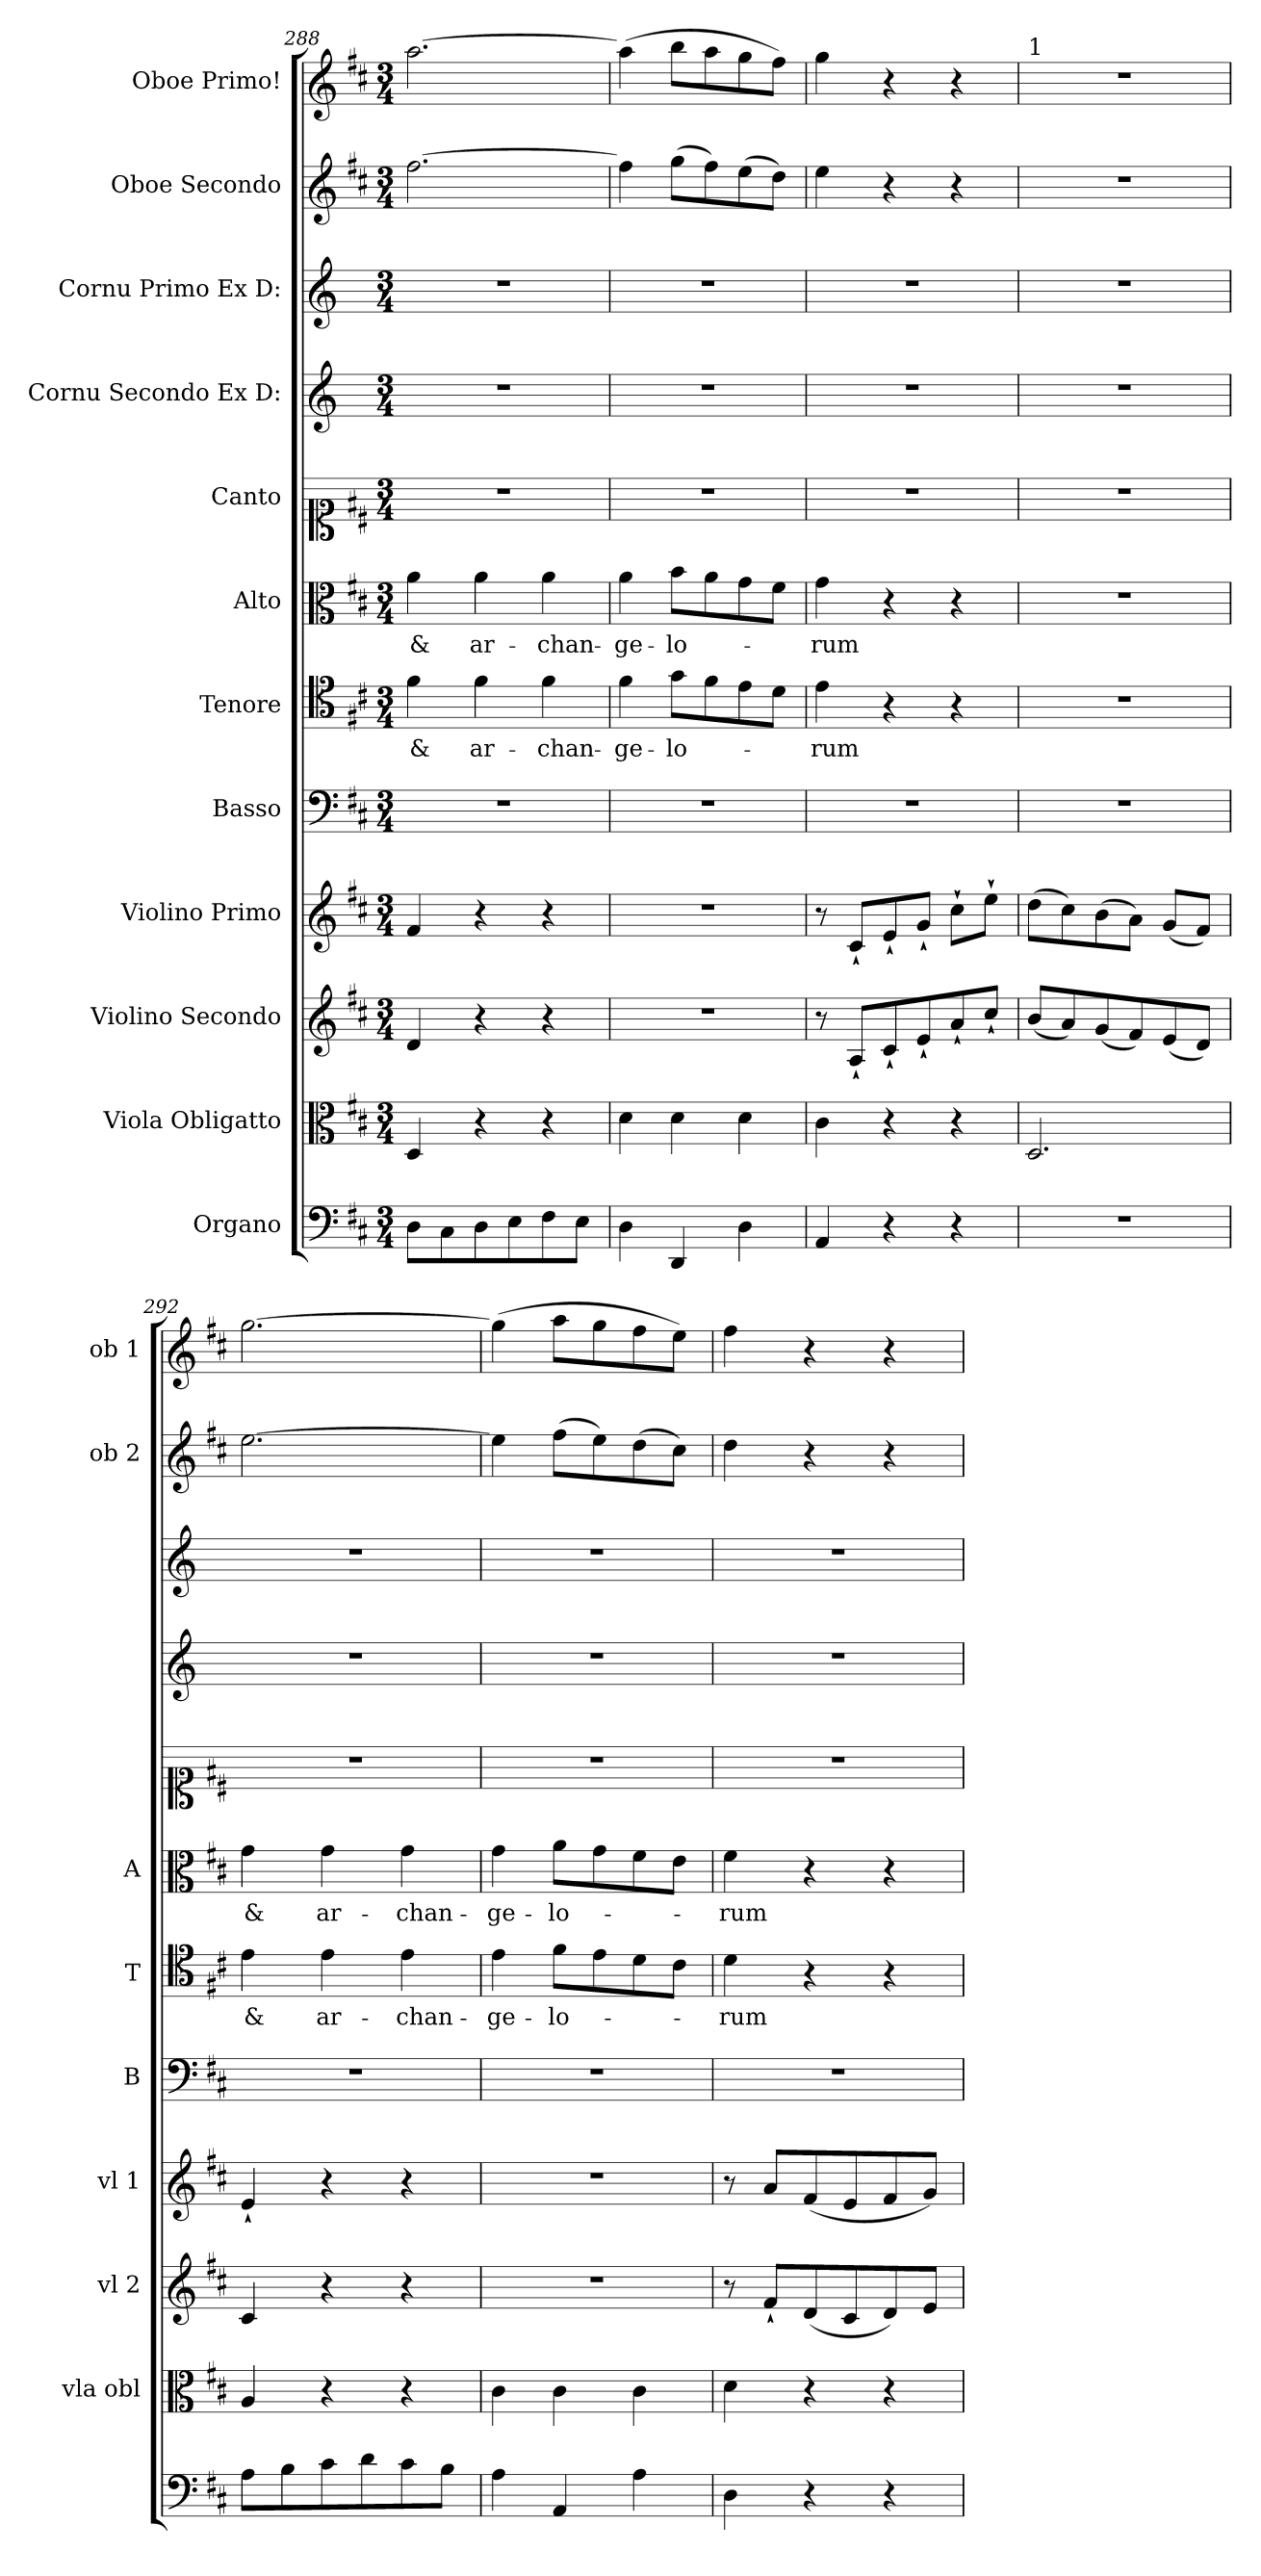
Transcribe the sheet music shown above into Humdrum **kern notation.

**kern	**kern	**kern	**kern	**kern	**kern	**text	**kern	**text	**kern	**kern	**kern	**kern	**kern
*part12	*part11	*part10	*part9	*part8	*part7	*part7	*part6	*part6	*part5	*part4	*part3	*part2	*part1
*staff12	*staff11	*staff10	*staff9	*staff8	*staff7	*staff7	*staff6	*staff6	*staff5	*staff4	*staff3	*staff2	*staff1
*I"Organo	*I"Viola Obligatto	*I"Violino Secondo	*I"Violino Primo	*I"Basso	*I"Tenore	*	*I"Alto	*	*I"Canto	*I"Cornu Secondo Ex D:	*I"Cornu Primo Ex D:	*I"Oboe Secondo	*I"Oboe Primo!
*	*I'vla obl	*I'vl 2	*I'vl 1	*I'B	*I'T	*	*I'A	*	*	*	*	*I'ob 2	*I'ob 1
*clefF4	*clefC3	*clefG2	*clefG2	*clefF4	*clefC4	*	*clefC3	*	*clefC1	*clefG2	*clefG2	*clefG2	*clefG2
*	*	*	*	*	*	*	*	*	*	*ITrd-1c-2	*ITrd-1c-2	*	*
*k[f#c#]	*k[f#c#]	*k[f#c#]	*k[f#c#]	*k[f#c#]	*k[f#c#]	*	*k[f#c#]	*	*k[f#c#]	*k[f#c#]	*k[f#c#]	*k[f#c#]	*k[f#c#]
*D:	*D:	*D:	*D:	*D:	*D:	*	*D:	*	*D:	*	*	*D:	*D:
*M3/4	*M3/4	*M3/4	*M3/4	*M3/4	*M3/4	*	*M3/4	*	*M3/4	*M3/4	*M3/4	*M3/4	*M3/4
=288	=288	=288	=288	=288	=288	=288	=288	=288	=288	=288	=288	=288	=288
8D\L	4D/	4d/	4f#/	2.r	4f#\	&	4a\	&	2.r	2.r	2.r	[2.ff#\	[2.aa\
8C#\	.	.	.	.	.	.	.	.	.	.	.	.	.
8D\	4r	4r	4r	.	4f#\	ar-	4a\	ar-	.	.	.	.	.
8E\	.	.	.	.	.	.	.	.	.	.	.	.	.
8F#\	4r	4r	4r	.	4f#\	-chan-	4a\	-chan-	.	.	.	.	.
8E\J	.	.	.	.	.	.	.	.	.	.	.	.	.
=289	=289	=289	=289	=289	=289	=289	=289	=289	=289	=289	=289	=289	=289
4D\	4d\	2.r	2.r	2.r	4f#\	-ge-	4a\	-ge-	2.r	2.r	2.r	4ff#\]	(4aa\]
4DD/	4d\	.	.	.	8g\L	-lo-	8b\L	-lo-	.	.	.	(8gg\L	8bb\L
.	.	.	.	.	8f#\	.	8a\	.	.	.	.	8ff#\)	8aa\
4D\	4d\	.	.	.	8e\	.	8g\	.	.	.	.	(8ee\	8gg\
.	.	.	.	.	8d\J	.	8f#\J	.	.	.	.	8dd\J)	8ff#\J)
=290	=290	=290	=290	=290	=290	=290	=290	=290	=290	=290	=290	=290	=290
4AA/	4c#\	8r	8r	2.r	4e\	-rum	4g\	-rum	2.r	2.r	2.r	4ee\	4gg\
.	.	8A`/L	8c#`/L	.	.	.	.	.	.	.	.	.	.
4r	4r	8c#`/	8e`/	.	4r	.	4r	.	.	.	.	4r	4r
.	.	8e`/	8g`/J	.	.	.	.	.	.	.	.	.	.
4r	4r	8a`/	8cc#`\L	.	4r	.	4r	.	.	.	.	4r	4r
.	.	8cc#`/J	8ee`\J	.	.	.	.	.	.	.	.	.	.
=291	=291	=291	=291	=291	=291	=291	=291	=291	=291	=291	=291	=291	=291
!	!	!	!	!	!	!	!	!	!	!	!	!	!LO:TX:a:t=1
2.r	2.D/	(8b/L	(8dd\L	2.r	2.r	.	2.r	.	2.r	2.r	2.r	2.r	2.r
.	.	8a/)	8cc#\)	.	.	.	.	.	.	.	.	.	.
.	.	(8g/	(8b\	.	.	.	.	.	.	.	.	.	.
.	.	8f#/)	8a\J)	.	.	.	.	.	.	.	.	.	.
.	.	(8e/	(8g/L	.	.	.	.	.	.	.	.	.	.
.	.	8d/J)	8f#/J)	.	.	.	.	.	.	.	.	.	.
=292	=292	=292	=292	=292	=292	=292	=292	=292	=292	=292	=292	=292	=292
8A\L	4A/	4c#/	4e`/	2.r	4e\	&	4g\	&	2.r	2.r	2.r	[2.ee\	[2.gg\
8B\	.	.	.	.	.	.	.	.	.	.	.	.	.
8c#\	4r	4r	4r	.	4e\	ar-	4g\	ar-	.	.	.	.	.
8d\	.	.	.	.	.	.	.	.	.	.	.	.	.
8c#\	4r	4r	4r	.	4e\	-chan-	4g\	-chan-	.	.	.	.	.
8B\J	.	.	.	.	.	.	.	.	.	.	.	.	.
=293	=293	=293	=293	=293	=293	=293	=293	=293	=293	=293	=293	=293	=293
4A\	4c#\	2.r	2.r	2.r	4e\	-ge-	4g\	-ge-	2.r	2.r	2.r	4ee\]	(4gg\]
4AA/	4c#\	.	.	.	8f#\L	-lo-	8a\L	-lo-	.	.	.	(8ff#\L	8aa\L
.	.	.	.	.	8e\	.	8g\	.	.	.	.	8ee\)	8gg\
4A\	4c#\	.	.	.	8d\	.	8f#\	.	.	.	.	(8dd\	8ff#\
.	.	.	.	.	8c#\J	.	8e\J	.	.	.	.	8cc#\J)	8ee\J)
=294	=294	=294	=294	=294	=294	=294	=294	=294	=294	=294	=294	=294	=294
4D\	4d\	8r	8r	2.r	4d\	-rum	4f#\	-rum	2.r	2.r	2.r	4dd\	4ff#\
.	.	8f#`/L	8a/L	.	.	.	.	.	.	.	.	.	.
4r	4r	(8d/	(8f#/	.	4r	.	4r	.	.	.	.	4r	4r
.	.	8c#/	8e/	.	.	.	.	.	.	.	.	.	.
4r	4r	8d/)	8f#/	.	4r	.	4r	.	.	.	.	4r	4r
.	.	8e/J	8g/J)	.	.	.	.	.	.	.	.	.	.
=	=	=	=	=	=	=	=	=	=	=	=	=	=
*-	*-	*-	*-	*-	*-	*-	*-	*-	*-	*-	*-	*-	*-
